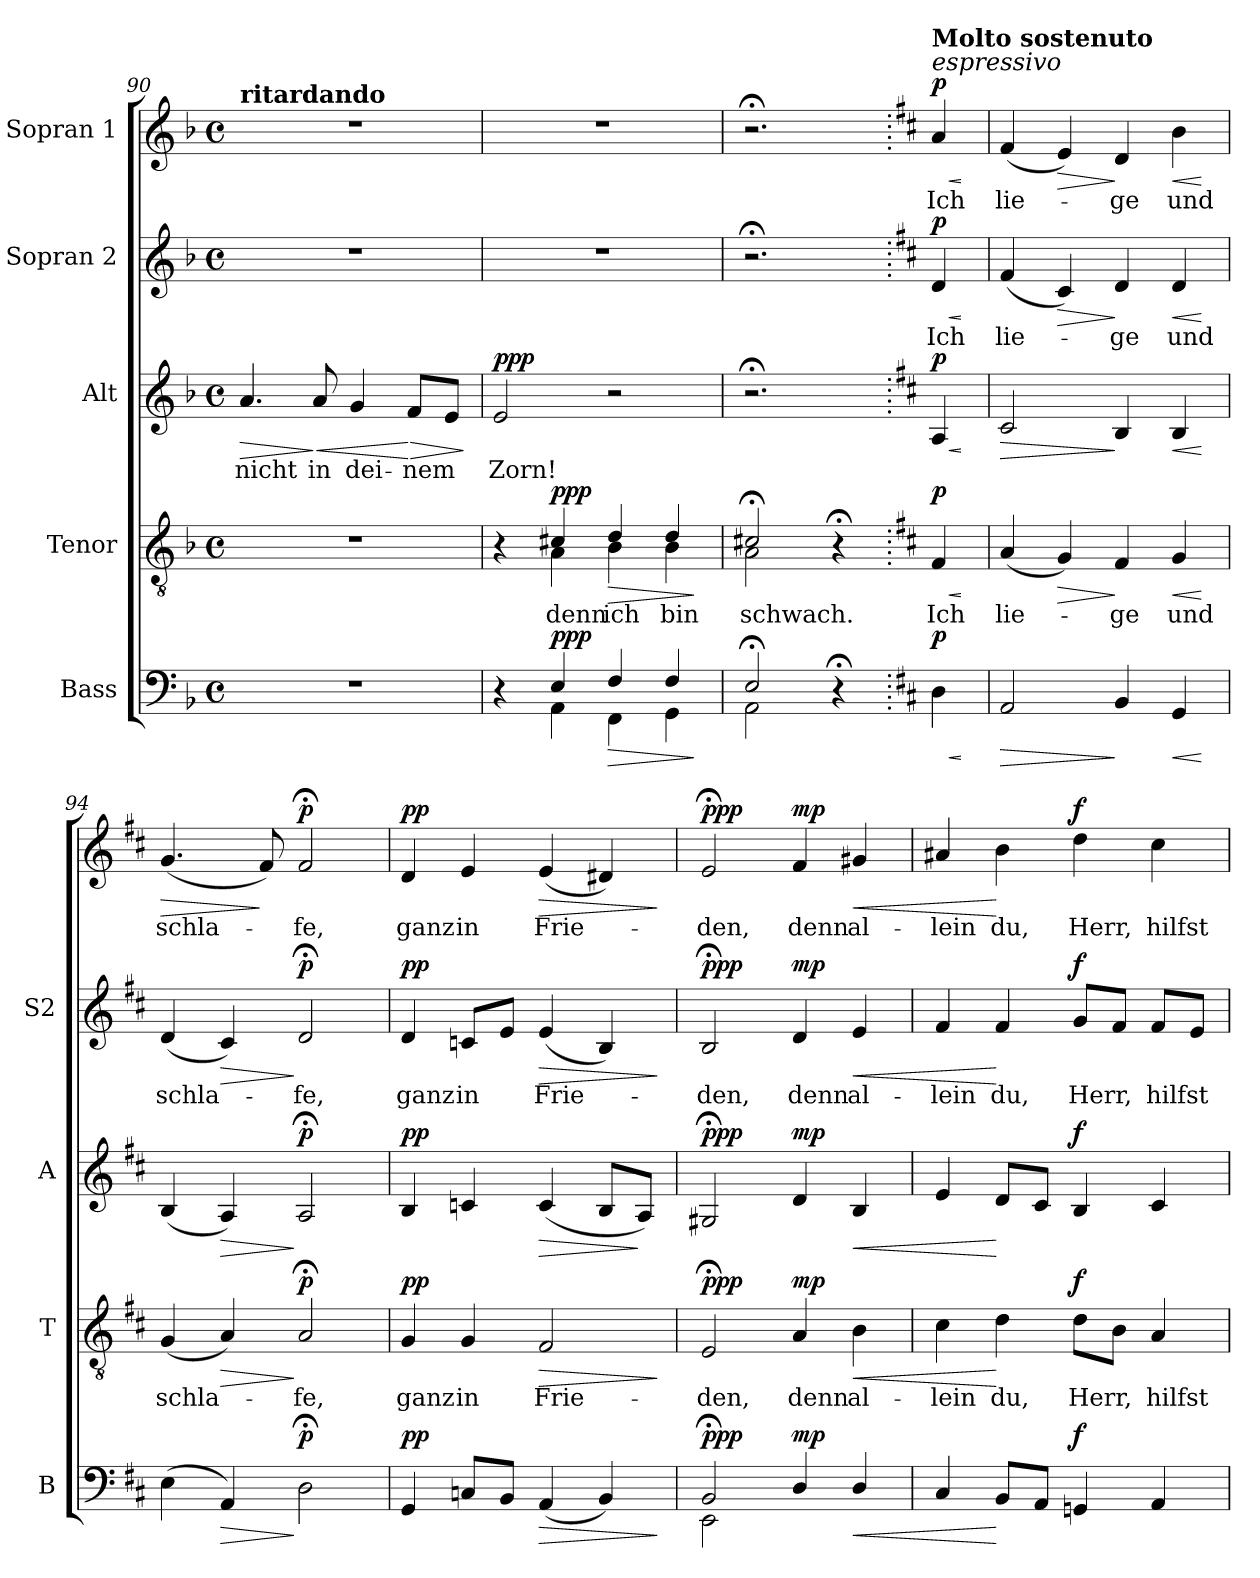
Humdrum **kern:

**kern	**dynam	**kern	**text	**dynam	**kern	**text	**dynam	**kern	**text	**dynam	**kern	**text	**dynam
*part5	*part5	*part4	*part4	*part4	*part3	*part3	*part3	*part2	*part2	*part2	*part1	*part1	*part1
*staff5	*staff5	*staff4	*staff4	*staff4	*staff3	*staff3	*staff3	*staff2	*staff2	*staff2	*staff1	*staff1	*staff1
*I"Bass	*	*I"Tenor	*	*	*I"Alt	*	*	*I"Sopran 2	*	*	*I"Sopran 1	*	*
*I'B	*	*I'T	*	*	*I'A	*	*	*I'S2	*	*	*	*	*
*clefF4	*	*clefGv2	*	*	*clefG2	*	*	*clefG2	*	*	*clefG2	*	*
*k[b-]	*	*k[b-]	*	*	*k[b-]	*	*	*k[b-]	*	*	*k[b-]	*	*
*M4/4	*	*M4/4	*	*	*M4/4	*	*	*M4/4	*	*	*M4/4	*	*
*met(c)	*	*met(c)	*	*	*met(c)	*	*	*met(c)	*	*	*met(c)	*	*
=90	=90	=90	=90	=90	=90	=90	=90	=90	=90	=90	=90	=90	=90
!	!	!	!	!	!	!	!	!	!	!	!LO:TX:a:B:t=ritardando	!	!
!	!	!	!	!	!	!	!LO:HP:b	!	!	!	!	!	!
1r	.	1r	.	.	4.a/	nicht	>	1r	.	.	1r	.	.
!	!	!	!	!	!	!	!LO:HP:n=1:b	!	!	!	!	!	!
.	.	.	.	.	8a/	in	] <	.	.	.	.	.	.
.	.	.	.	.	4g/	dei-	.	.	.	.	.	.	.
!	!	!	!	!	!	!	!LO:HP:n=1:b	!	!	!	!	!	!
.	.	.	.	.	8f/L	-nem	[ >	.	.	.	.	.	.
.	.	.	.	.	8e/J	.	.	.	.	.	.	.	.
.	.	.	.	.	.	.	]	.	.	.	.	.	.
!!LO:LB:g=z
=91	=91	=91	=91	=91	=91	=91	=91	=91	=91	=91	=91	=91	=91
*^	*	*^	*	*	*	*	*	*	*	*	*	*	*
!	!	!	!	!	!	!	!	!	!LO:DY:a	!	!	!	!	!	!
4r	4ryy	.	4r	4ryy	.	.	2e/	Zorn!	ppp	1r	.	.	1r	.	.
!	!	!LO:DY:a	!	!	!	!LO:DY:a	!	!	!	!	!	!	!	!	!
4E/	4AA\	ppp	4c#X/	4A\	denn	ppp	.	.	.	.	.	.	.	.	.
!	!	!LO:HP:b	!	!	!	!LO:HP:b	!	!	!	!	!	!	!	!	!
4F/	4FF\	>	4d/	4B-\	ich	>	2r	.	.	.	.	.	.	.	.
4F/	4GG\	.	4d/	4B-\	bin	.	.	.	.	.	.	.	.	.	.
*v	*v	*	*	*	*	*	*	*	*	*	*	*	*	*	*
*	*	*v	*v	*	*	*	*	*	*	*	*	*	*	*
.	]	.	.	]	.	.	.	.	.	.	.	.	.
=92	=92	=92	=92	=92	=92	=92	=92	=92	=92	=92	=92	=92	=92
*^	*	*^	*	*	*	*	*	*	*	*	*	*	*
2E;</	2AA\	.	2c#X;</	2A\	schwach.	.	2.r;<	.	.	2.r;<	.	.	2.r;<	.	.
4r;<	4ryy	.	4r;<	4ryy	.	.	.	.	.	.	.	.	.	.	.
*v	*v	*	*	*	*	*	*	*	*	*	*	*	*	*	*
*	*	*v	*v	*	*	*	*	*	*	*	*	*	*	*
=92X1.	=92X1.	=92X1.	=92X1.	=92X1.	=92X1.	=92X1.	=92X1.	=92X1.	=92X1.	=92X1.	=92X1.	=92X1.	=92X1.
*k[f#c#]	*	*k[f#c#]	*	*	*k[f#c#]	*	*	*k[f#c#]	*	*	*k[f#c#]	*	*
*	*	*	*	*	*	*	*	*	*	*	*MM42	*	*
*^	*	*^	*	*	*	*	*	*	*	*	*	*	*
!	!	!	!	!	!	!	!	!	!	!	!	!	!LO:TX:a:i:t=espressivo	!	!
!	!	!	!	!	!	!	!	!	!	!	!	!	!LO:TX:a:B:t=Molto sostenuto	!	!
!	!	!LO:HP:b	!	!	!	!LO:HP:b	!	!	!LO:HP:b	!	!	!LO:HP:b	!	!	!LO:HP:b
!	!	!LO:DY:n=1:a	!	!	!	!LO:DY:n=1:a	!	!	!LO:DY:n=1:a	!	!	!LO:DY:n=1:a	!	!	!LO:DY:n=1:a
*v	*v	*	*	*	*	*	*	*	*	*	*	*	*	*	*
*	*	*v	*v	*	*	*	*	*	*	*	*	*	*	*
4D\	< p	4F#/	Ich	< p	4A/	.	< p	4d/	Ich	< p	4a/	Ich	< p
.	[	.	.	[	.	.	[	.	.	[	.	.	[
=93	=93	=93	=93	=93	=93	=93	=93	=93	=93	=93	=93	=93	=93
!	!LO:HP:b	!	!	!	!	!	!LO:HP:b	!	!	!	!	!	!
2AA/	>	(>4A/	lie-	.	2c#/	.	>	(>4f#/	lie-	.	(>4f#/	lie-	.
!	!	!	!	!LO:HP:b	!	!	!	!	!	!LO:HP:b	!	!	!LO:HP:b
.	.	4G/)	.	>	.	.	.	4c#/)	.	>	4e/)	.	>
4BB/	]	4F#/	-ge	]	4B/	.	]	4d/	-ge	]	4d/	-ge	]
!	!LO:HP:b	!	!	!LO:HP:b	!	!	!LO:HP:b	!	!	!LO:HP:b	!	!	!LO:HP:b
4GG/	<	4G/	und	<	4B/	.	<	4d/	und	<	4b\	und	<
.	[	.	.	[	.	.	[	.	.	[	.	.	[
=94	=94	=94	=94	=94	=94	=94	=94	=94	=94	=94	=94	=94	=94
!	!	!	!	!	!	!	!	!	!	!	!	!	!LO:HP:b
(4E\	.	(>4G/	schla-	.	(4B/	.	.	(>4d/	schla-	.	(>4.g/	schla-	>
!	!LO:HP:b	!	!	!LO:HP:b	!	!	!LO:HP:b	!	!	!LO:HP:b	!	!	!
4AA/)	>	4A/)	.	>	4A/)	.	>	4c#/)	.	>	.	.	.
.	.	.	.	.	.	.	.	.	.	.	8f#/)	.	]
!	!LO:DY:n=1:a	!	!	!LO:DY:n=1:a	!	!	!LO:DY:n=1:a	!	!	!LO:DY:n=1:a	!	!	!LO:DY:a
2D;<\	] p	2A;</	-fe,	] p	2A;</	.	] p	2d;</	-fe,	] p	2f#;</	-fe,	p
=95	=95	=95	=95	=95	=95	=95	=95	=95	=95	=95	=95	=95	=95
!	!LO:DY:a	!	!	!LO:DY:a	!	!	!LO:DY:a	!	!	!LO:DY:a	!	!	!LO:DY:a
4GG/	pp	4G/	ganz	pp	4B/	.	pp	4d/	ganz	pp	4d/	ganz	pp
8Cn/L	.	4G/	in	.	4cn/	.	.	8cn/L	in	.	4e/	in	.
8BB/J	.	.	.	.	.	.	.	8e/J	.	.	.	.	.
!	!LO:HP:b	!	!	!LO:HP:b	!	!	!LO:HP:b	!	!	!LO:HP:b	!	!	!LO:HP:b
(4AA/	>	2F#/	Frie-	>	(4c/	.	>	(>4e/	Frie-	>	(>4e/	Frie-	>
4BB/)	.	.	.	.	8B/L	.	.	4B/)	.	.	4d#X/)	.	.
.	.	.	.	.	8A/J)	.	]	.	.	.	.	.	.
.	]	.	.	]	.	.	.	.	.	]	.	.	]
=96	=96	=96	=96	=96	=96	=96	=96	=96	=96	=96	=96	=96	=96
*^	*	*	*	*	*	*	*	*	*	*	*	*	*
!	!	!LO:DY:a	!	!	!LO:DY:a	!	!	!LO:DY:a	!	!	!LO:DY:a	!	!	!LO:DY:a
2BB;</	2EE\	ppp	2E;</	-den,	ppp	2G#X;</	.	ppp	2B;</	-den,	ppp	2e;</	-den,	ppp
!	!	!LO:DY:a	!	!	!LO:DY:a	!	!	!LO:DY:a	!	!	!LO:DY:a	!	!	!LO:DY:a
4D/	2ryy	mp	4A/	denn	mp	4d/	.	mp	4d/	denn	mp	4f#/	denn	mp
!	!	!LO:HP:b	!	!	!LO:HP:b	!	!	!LO:HP:b	!	!	!LO:HP:b	!	!	!LO:HP:b
4D/	.	<	4B\	al-	<	4B/	.	<	4e/	al-	<	4g#X/	al-	<
*v	*v	*	*	*	*	*	*	*	*	*	*	*	*	*
!!LO:PB:g=z
=97	=97	=97	=97	=97	=97	=97	=97	=97	=97	=97	=97	=97	=97
4C#/	.	4c#\	-lein	.	4e/	.	.	4f#/	-lein	.	4a#X/	-lein	.
8BB/L	[	4d\	du,	[	8d/L	.	[	4f#/	du,	[	4b\	du,	[
8AA/J	.	.	.	.	8c#/J	.	.	.	.	.	.	.	.
!	!LO:DY:a	!	!	!LO:DY:a	!	!	!LO:DY:a	!	!	!LO:DY:a	!	!	!LO:DY:a
4GGn/	f	8d\L	Herr,	f	4B/	.	f	8g/L	Herr,	f	4dd\	Herr,	f
.	.	8B\J	.	.	.	.	.	8f#/J	.	.	.	.	.
4AA/	.	4A/	hilfst	.	4c#/	.	.	8f#/L	hilfst	.	4cc#\	hilfst	.
.	.	.	.	.	.	.	.	8e/J	.	.	.	.	.
=	=	=	=	=	=	=	=	=	=	=	=	=	=
*-	*-	*-	*-	*-	*-	*-	*-	*-	*-	*-	*-	*-	*-
